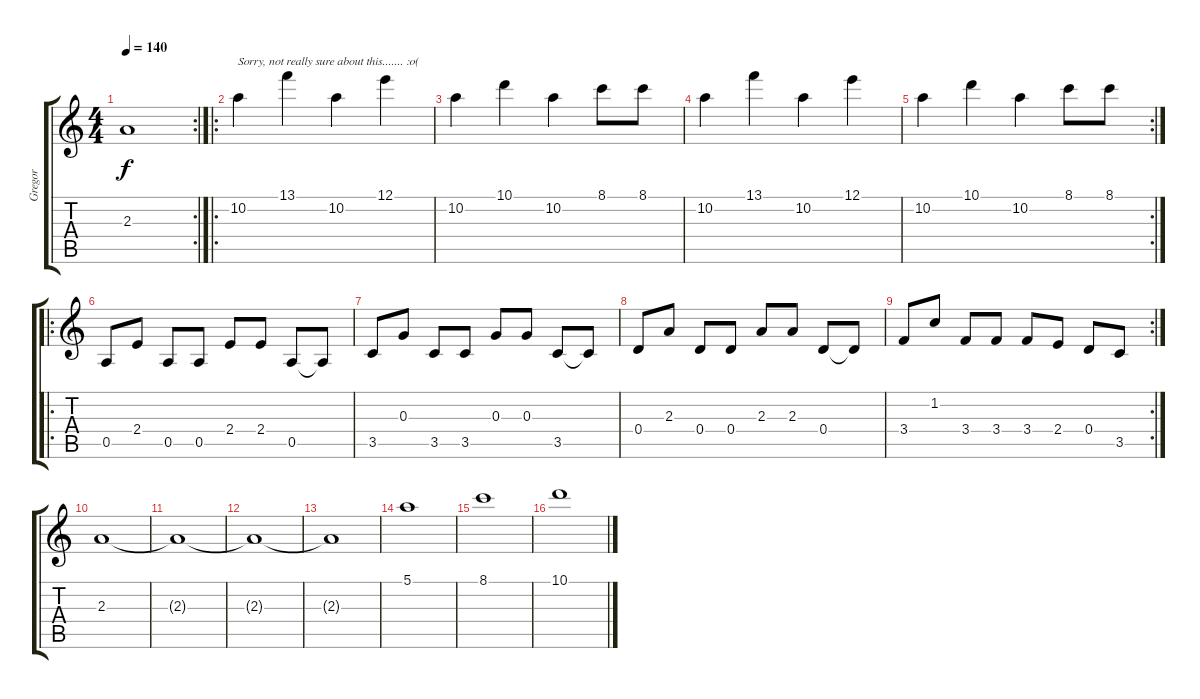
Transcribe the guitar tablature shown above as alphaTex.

\track ("Gregor" "Gregor") {instrument overdrivenguitar}
\staff {score tabs}
\tuning (E4 B3 G3 D3 A2 D2) {hide}
\rc 2
\ts (4 4)
\tempo 140
\clef g2
\ks c
2.3{t}.1{dy f} |
\ro
10.2.4{txt "Sorry, not really sure about this....... :o("} 13.1.4 10.2.4 12.1.4 |
10.2.4 10.1.4 10.2.4 8.1.8 8.1.8 |
10.2.4 13.1.4 10.2.4 12.1.4 |
\rc 2
10.2.4 10.1.4 10.2.4 8.1.8 8.1.8 |
\ro
0.5.8 2.4.8 0.5.8 0.5.8 2.4.8 2.4.8 0.5.8 0.5{t}.8 |
3.5.8 0.3.8 3.5.8 3.5.8 0.3.8 0.3.8 3.5.8 3.5{t}.8 |
0.4.8 2.3.8 0.4.8 0.4.8 2.3.8 2.3.8 0.4.8 0.4{t}.8 |
\rc 2
3.4.8 1.2.8 3.4.8 3.4.8 3.4.8 2.4.8 0.4.8 3.5.8 |
2.3.1 |
2.3{t}.1 |
2.3{t}.1 |
2.3{t}.1 |
5.1.1 |
8.1.1 |
10.1.1
